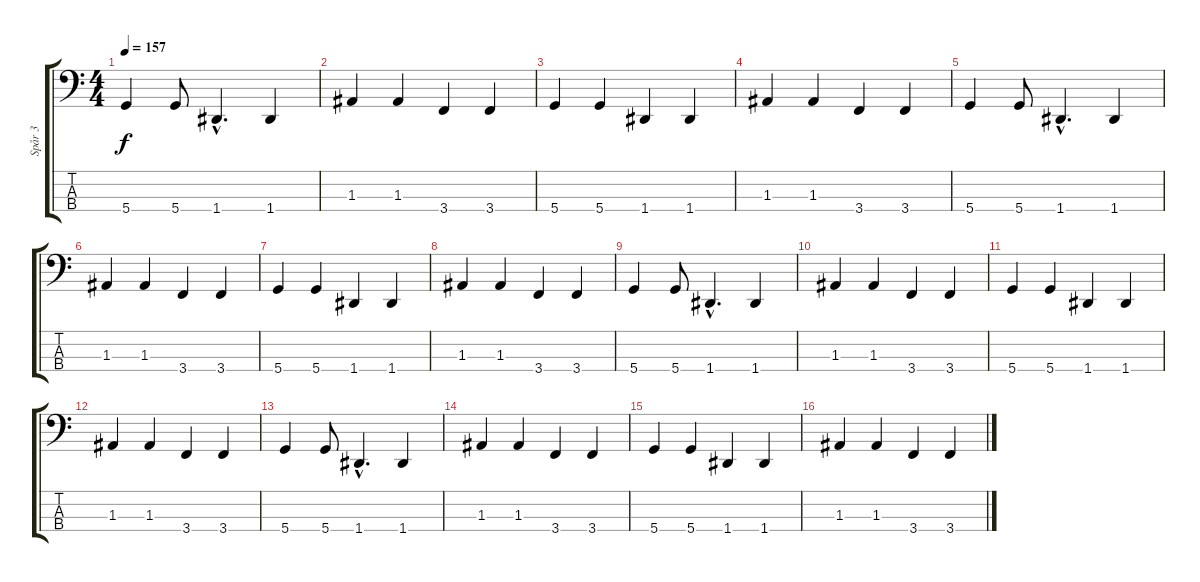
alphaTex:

\track ("Spår 3" "Spår 3") {instrument electricbasspick}
\staff {score tabs}
\tuning (G2 D2 A1 D1) {hide}
\ts (4 4)
\tempo 157
\clef f4
\ks c
5.4.4{dy f} 5.4.8 1.4{hac}.4{d} 1.4.4 |
1.3.4 1.3.4 3.4.4 3.4.4 |
5.4.4 5.4.4 1.4.4 1.4.4 |
1.3.4 1.3.4 3.4.4 3.4.4 |
5.4.4 5.4.8 1.4{hac}.4{d} 1.4.4 |
1.3.4 1.3.4 3.4.4 3.4.4 |
5.4.4 5.4.4 1.4.4 1.4.4 |
1.3.4 1.3.4 3.4.4 3.4.4 |
5.4.4 5.4.8 1.4{hac}.4{d} 1.4.4 |
1.3.4 1.3.4 3.4.4 3.4.4 |
5.4.4 5.4.4 1.4.4 1.4.4 |
1.3.4 1.3.4 3.4.4 3.4.4 |
5.4.4 5.4.8 1.4{hac}.4{d} 1.4.4 |
1.3.4 1.3.4 3.4.4 3.4.4 |
5.4.4 5.4.4 1.4.4 1.4.4 |
1.3.4 1.3.4 3.4.4 3.4.4
